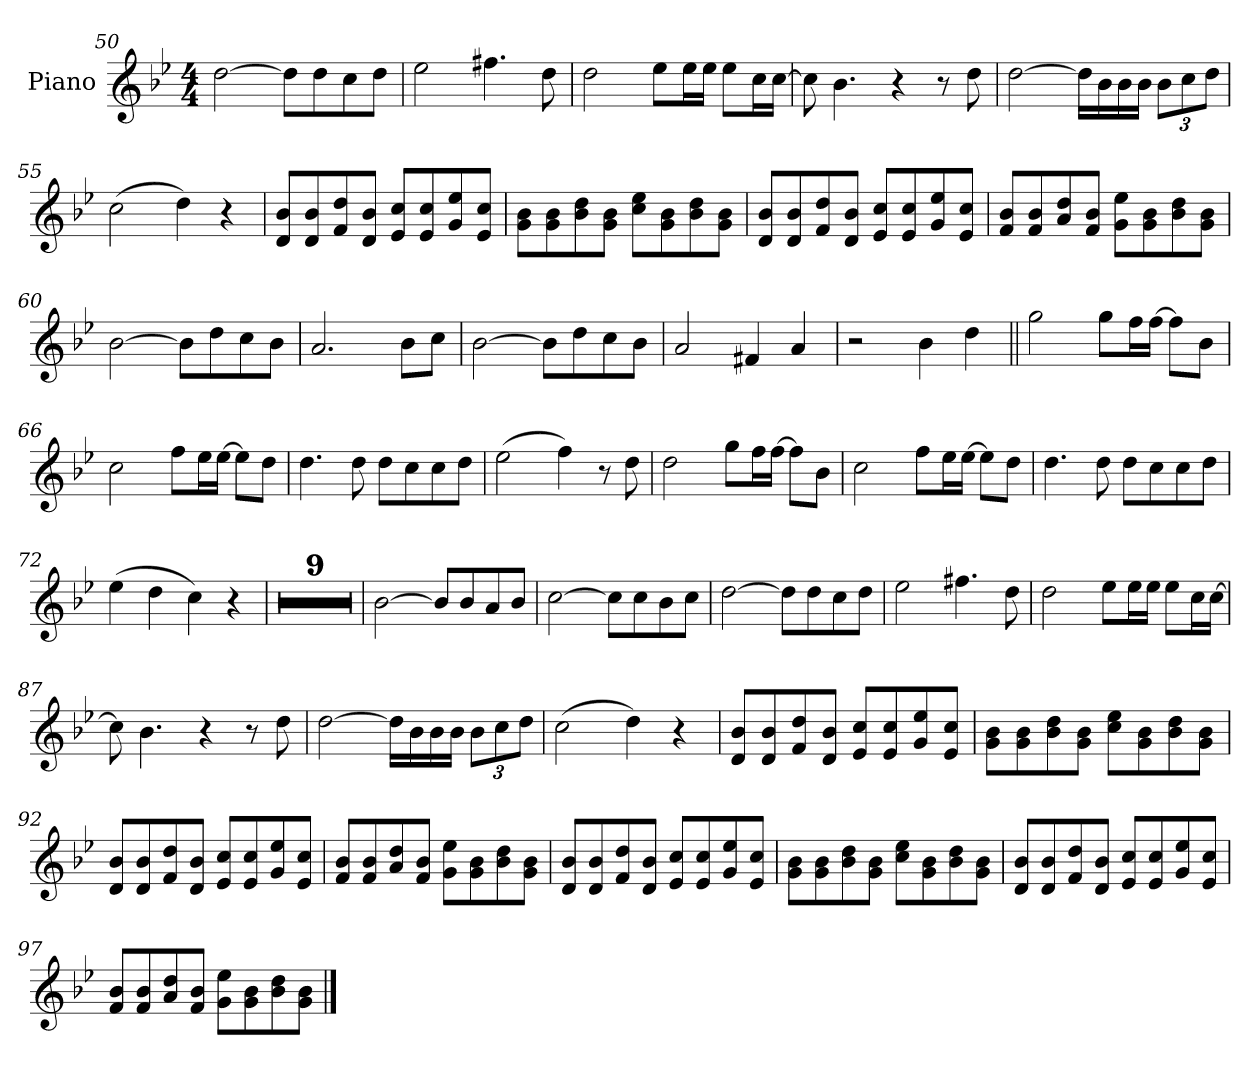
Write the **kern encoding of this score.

**kern
*part1
*staff1
*I"Piano
*I'Pno.
*clefG2
*k[b-e-]
*M4/4
=50
[2dd
8ddL]
8dd
8cc
8ddJ
=51
2ee-
4.ff#X
8dd
=52
2dd
8ee-L
16ee-L
16ee-JJ
8ee-L
16ccL
[16ccJJ
=53
8cc]
4.b-
4r
8r
8dd
=54
[2dd
16ddLL]
16b-
16b-
16b-JJ
*Xbrackettup
12b-L
12cc
12ddJ
=55
(>2cc
4dd)
4r
=56
8d! 8b-!L
8d! 8b-!
8f! 8dd!
8d! 8b-!J
8e-! 8cc!L
8e-! 8cc!
8g! 8ee-!
8e-! 8cc!J
=57
8g! 8b-!L
8g! 8b-!
8b-! 8dd!
8g! 8b-!J
8cc! 8ee-!L
8g! 8b-!
8b-! 8dd!
8g! 8b-!J
=58
8d! 8b-!L
8d! 8b-!
8f! 8dd!
8d! 8b-!J
8e-! 8cc!L
8e-! 8cc!
8g! 8ee-!
8e-! 8cc!J
=59
8f! 8b-!L
8f! 8b-!
8a! 8dd!
8f! 8b-!J
8g! 8ee-!L
8g! 8b-!
8b-! 8dd!
8g! 8b-!J
=60
[2b-!
8b-!L]
8dd!
8cc!
8b-!J
=61
2.a!
8b-!L
8cc!J
=62
[2b-!
8b-!L]
8dd!
8cc!
8b-!J
=63
2a!
4f#X!
4a!
=64
2r
4b-
4dd
=65||
2gg
8ggL
16ffL
[16ffJJ
8ffL]
8b-J
=66
2cc
8ffL
16ee-L
[16ee-JJ
8ee-L]
8ddJ
=67
4.dd
8dd
8ddL
8cc
8cc
8ddJ
=68
(>2ee-
4ff)
8r
8dd
=69
2dd
8ggL
16ffL
[16ffJJ
8ffL]
8b-J
=70
2cc
8ffL
16ee-L
[16ee-JJ
8ee-L]
8ddJ
=71
4.dd
8dd
8ddL
8cc
8cc
8ddJ
=72
(>4ee-
4dd
4cc)
4r
=73
1r
=74
1r
=75
1r
=76
1r
=77
1r
=78
1r
=79
1r
=80
1r
=81
1r
=82
[2b-
8b-L]
8b-
8a
8b-J
=83
[2cc
8ccL]
8cc
8b-
8ccJ
=84
[2dd
8ddL]
8dd
8cc
8ddJ
=85
2ee-
4.ff#X
8dd
=86
2dd
8ee-L
16ee-L
16ee-JJ
8ee-L
16ccL
[16ccJJ
=87
8cc]
4.b-
4r
8r
8dd
=88
[2dd
16ddLL]
16b-
16b-
16b-JJ
12b-L
12cc
12ddJ
=89
(>2cc
4dd)
4r
=90
8d! 8b-!L
8d! 8b-!
8f! 8dd!
8d! 8b-!J
8e-! 8cc!L
8e-! 8cc!
8g! 8ee-!
8e-! 8cc!J
=91
8g! 8b-!L
8g! 8b-!
8b-! 8dd!
8g! 8b-!J
8cc! 8ee-!L
8g! 8b-!
8b-! 8dd!
8g! 8b-!J
=92
8d! 8b-!L
8d! 8b-!
8f! 8dd!
8d! 8b-!J
8e-! 8cc!L
8e-! 8cc!
8g! 8ee-!
8e-! 8cc!J
=93
8f! 8b-!L
8f! 8b-!
8a! 8dd!
8f! 8b-!J
8g! 8ee-!L
8g! 8b-!
8b-! 8dd!
8g! 8b-!J
=94
8d! 8b-!L
8d! 8b-!
8f! 8dd!
8d! 8b-!J
8e-! 8cc!L
8e-! 8cc!
8g! 8ee-!
8e-! 8cc!J
=95
8g! 8b-!L
8g! 8b-!
8b-! 8dd!
8g! 8b-!J
8cc! 8ee-!L
8g! 8b-!
8b-! 8dd!
8g! 8b-!J
=96
8d! 8b-!L
8d! 8b-!
8f! 8dd!
8d! 8b-!J
8e-! 8cc!L
8e-! 8cc!
8g! 8ee-!
8e-! 8cc!J
=97
8f! 8b-!L
8f! 8b-!
8a! 8dd!
8f! 8b-!J
8g! 8ee-!L
8g! 8b-!
8b-! 8dd!
8g! 8b-!J
==
*-
